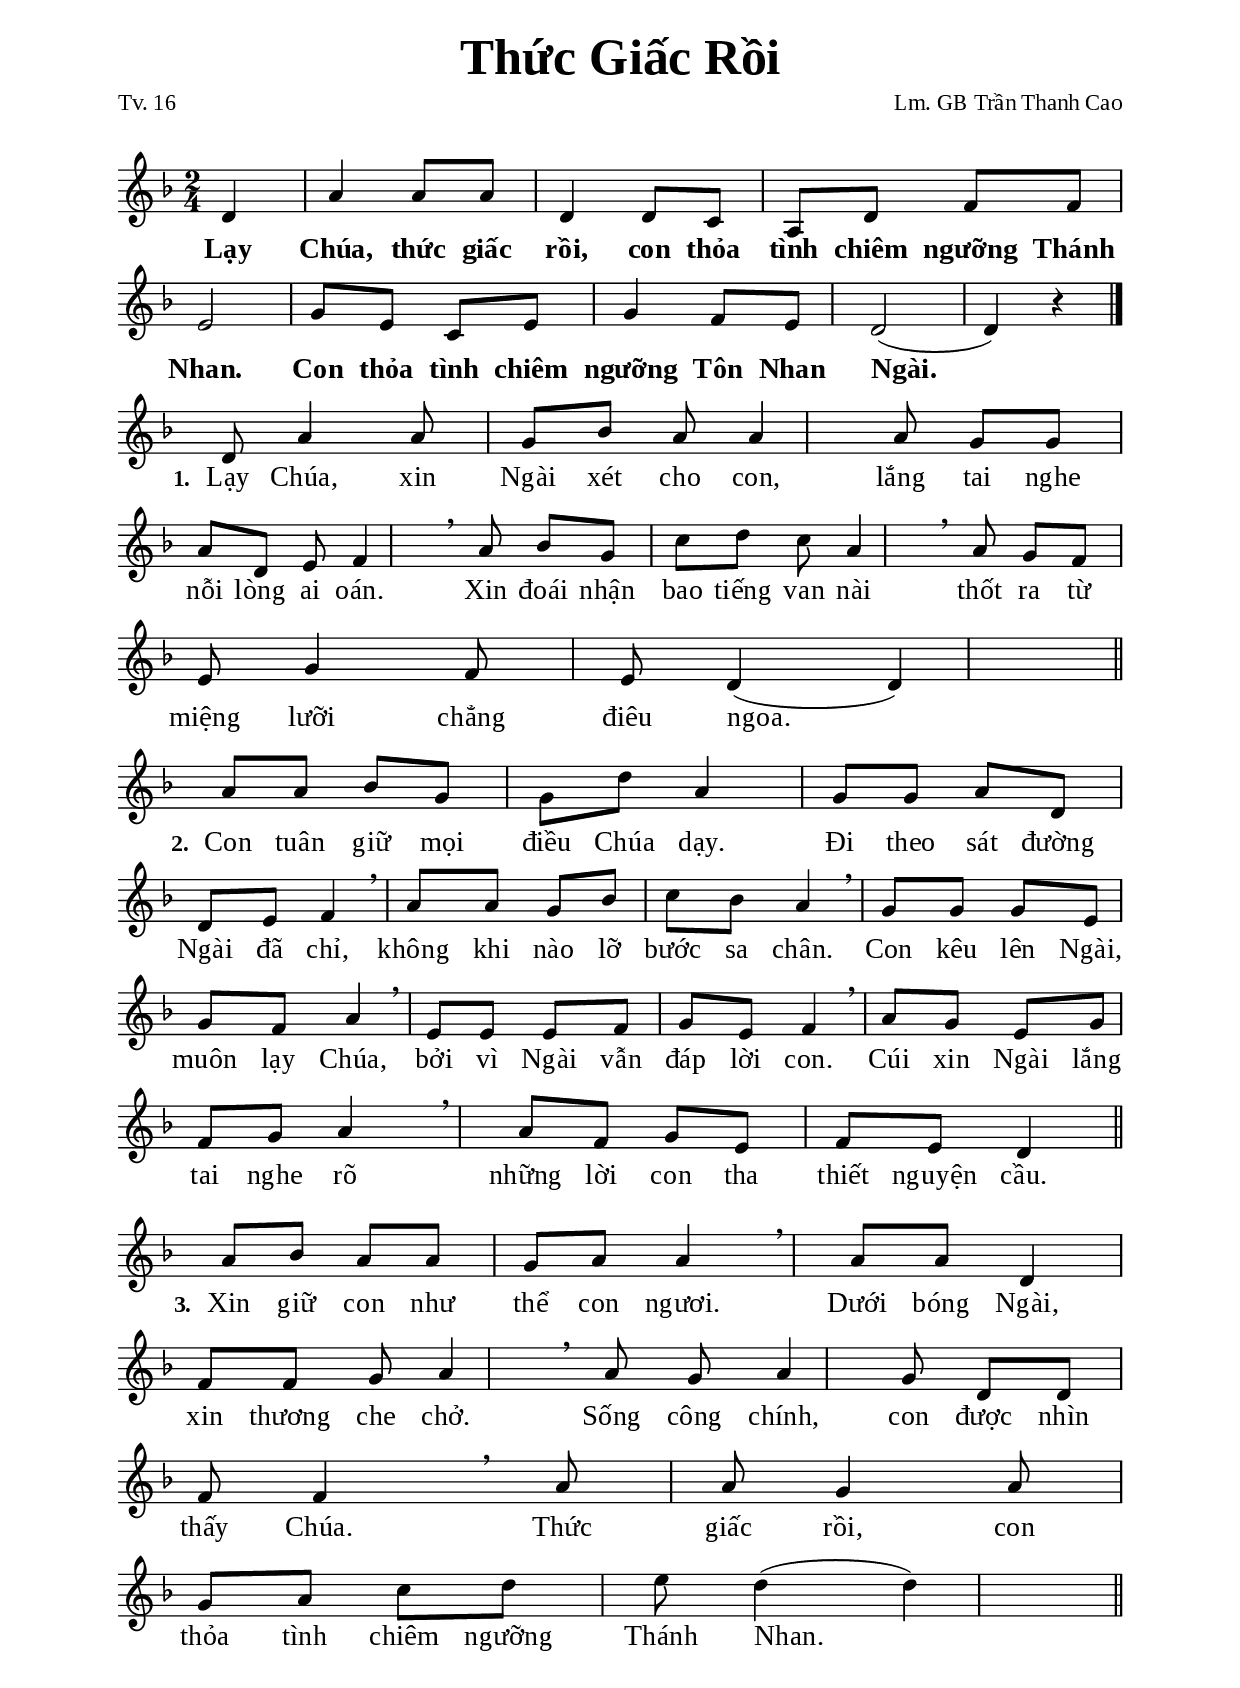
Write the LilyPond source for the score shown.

% Cài đặt chung
\version "2.22.1"
\include "english.ly"

\header {
  title = \markup { \fontsize #3 "Thức Giấc Rồi" }
  poet = "Tv. 16"
  composer = "Lm. GB Trần Thanh Cao"
  arranger = " "
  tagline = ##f
}

% Nhạc điệp khúc
nhacDiepKhuc= \relative c' {
  \partial 4 d4 |
  a' a8 a |
  d,4 d8 c |
  a d f f |
  e2 |
  g8 e c e |
  g4 f8 e |
  d2 ( |
  d4) r \bar "|."
}

% Nhạc phiên khúc
nhacPhienKhucMot = \relative c' {
  d8 a'4 a8 g bf a a4
  a8 g g a d, e f4 \breathe
  a8 bf g c d c a4 \breathe
  a8 g f e g4
  f8 e d4 (d) \bar "||"
  
}

nhacPhienKhucHai = \relative c'' {
  a8 a bf g g d' a4
  g8 g a d, d e f4 \breathe
  a8 a g bf c bf a4 \breathe
  g8 g g e g f a4 \breathe
  e8 e e f g e f4 \breathe
  a8 g e g f g a4 \breathe
  a8 f g e f e d4 \bar "||"
}

nhacPhienKhucBa = \relative c'' {
  a8 bf a a g a a4 \breathe
  a8 a d,4 f8 f g a4 \breathe
  a8 g a4 g8 d d f f4 \breathe
  a8 a g4 a8 g a c d e d4 (d) \bar "||"
}

% Lời điệp khúc
loiDiepKhuc = \lyricmode {
  Lạy Chúa, thức giấc rồi,
  con thỏa tình chiêm ngưỡng Thánh Nhan.
  Con thỏa tình chiêm ngưỡng Tôn Nhan Ngài.
}

% Lời phiên khúc
loiPhienKhucMot = \lyricmode {
  \set stanza = "1. "
  Lạy Chúa, xin Ngài xét cho con,
  lắng tai nghe nỗi lòng ai oán.
  Xin đoái nhận bao tiếng van nài
  thốt ra từ miệng lưỡi chẳng điêu ngoa.
}

loiPhienKhucHai = \lyricmode {
  \set stanza = "2. "
  Con tuân giữ mọi điều Chúa dạy.
  Đi theo sát đường Ngài đã chỉ,
  không khi nào lỡ bước sa chân.
  Con kêu lên Ngài,
  muôn lạy Chúa, bởi vì Ngài vẫn đáp lời con.
  Cúi xin Ngài lắng tai nghe rõ
  những lời con tha thiết nguyện cầu.
}

loiPhienKhucBa = \lyricmode {
  \set stanza = "3. "
  Xin giữ con như thể con ngươi.
  Dưới bóng Ngài, xin thương che chở.
  Sống công chính, con được nhìn thấy Chúa.
  Thức giấc rồi, con thỏa tình chiêm ngưỡng Thánh Nhan.
}


% Dàn trang
\paper {
  #(set-paper-size "a4")
  top-margin = 10\mm
  bottom-margin = 10\mm
  left-margin = 20\mm
  right-margin = 20\mm
  indent = #0
  #(define fonts
    (make-pango-font-tree
      "Liberation Serif"
      "Liberation Serif"
      "Liberation Serif"
      (/ 20 20)))
  page-count = #1
}

% Thiết lập tông và nhịp
TongNhip = { \key f \major \time 2/4 }

\score {
  \new ChoirStaff <<
    \new Staff = diepKhuc \with {
        \consists "Merge_rests_engraver"
        %\magnifyStaff #(magstep +1)
      }
      <<
      \new Voice = beSop {
        \key f \major \time 2/4 \nhacDiepKhuc
      }
    >>
    \new Lyrics \lyricsto beSop \loiDiepKhuc
  >>
  \layout {
    \override Lyrics.LyricText.font-series = #'bold
    \override Lyrics.LyricText.font-size = #+2
    \override Lyrics.LyricSpace.minimum-distance = #1.5
    \override Score.BarNumber.break-visibility = ##(#f #f #f)
    \override Score.SpacingSpanner.uniform-stretching = ##t
  }
}

\score {
  \new ChoirStaff <<
    \new Staff = phienKhuc \with {
        %\magnifyStaff #(magstep +1)
      }
      <<
      \new Voice = beSop {
        \key f \major \time 2/4 \nhacPhienKhucMot
      }
    >>
    \new Lyrics \lyricsto beSop \loiPhienKhucMot
  >>
  \layout {
    \override Staff.TimeSignature.transparent = ##t
    \override Lyrics.LyricText.font-size = #+2
    \override Lyrics.LyricSpace.minimum-distance = #1.05
    \override Score.BarNumber.break-visibility = ##(#f #f #f)
    \override Score.SpacingSpanner.uniform-stretching = ##t
    \set Score.barAlways = ##t
    \set Score.defaultBarType = ""
  } 
}

\score {
  \new ChoirStaff <<
    \new Staff = phienKhuc \with {
        %\magnifyStaff #(magstep +1)
      }
      <<
      \new Voice = beSop {
        \key f \major \time 2/4 \nhacPhienKhucHai
      }
    >>
    \new Lyrics \lyricsto beSop \loiPhienKhucHai
  >>
  \layout {
    \override Staff.TimeSignature.transparent = ##t
    \override Lyrics.LyricText.font-size = #+2
    \override Lyrics.LyricSpace.minimum-distance = #2.2
    \override Score.BarNumber.break-visibility = ##(#f #f #f)
    \override Score.SpacingSpanner.uniform-stretching = ##t
    \set Score.barAlways = ##t
    \set Score.defaultBarType = ""
  } 
}

\score {
  \new ChoirStaff <<
    \new Staff = phienKhuc \with {
        %\magnifyStaff #(magstep +1)
      }
      <<
      \new Voice = beSop {
        \key f \major \time 2/4 \nhacPhienKhucBa
      }
    >>
    \new Lyrics \lyricsto beSop \loiPhienKhucBa
  >>
  \layout {
    \override Staff.TimeSignature.transparent = ##t
    \override Lyrics.LyricText.font-size = #+2
    \override Lyrics.LyricSpace.minimum-distance = #2.4
    \override Score.BarNumber.break-visibility = ##(#f #f #f)
    \override Score.SpacingSpanner.uniform-stretching = ##t
    \set Score.barAlways = ##t
    \set Score.defaultBarType = ""
  } 
}
